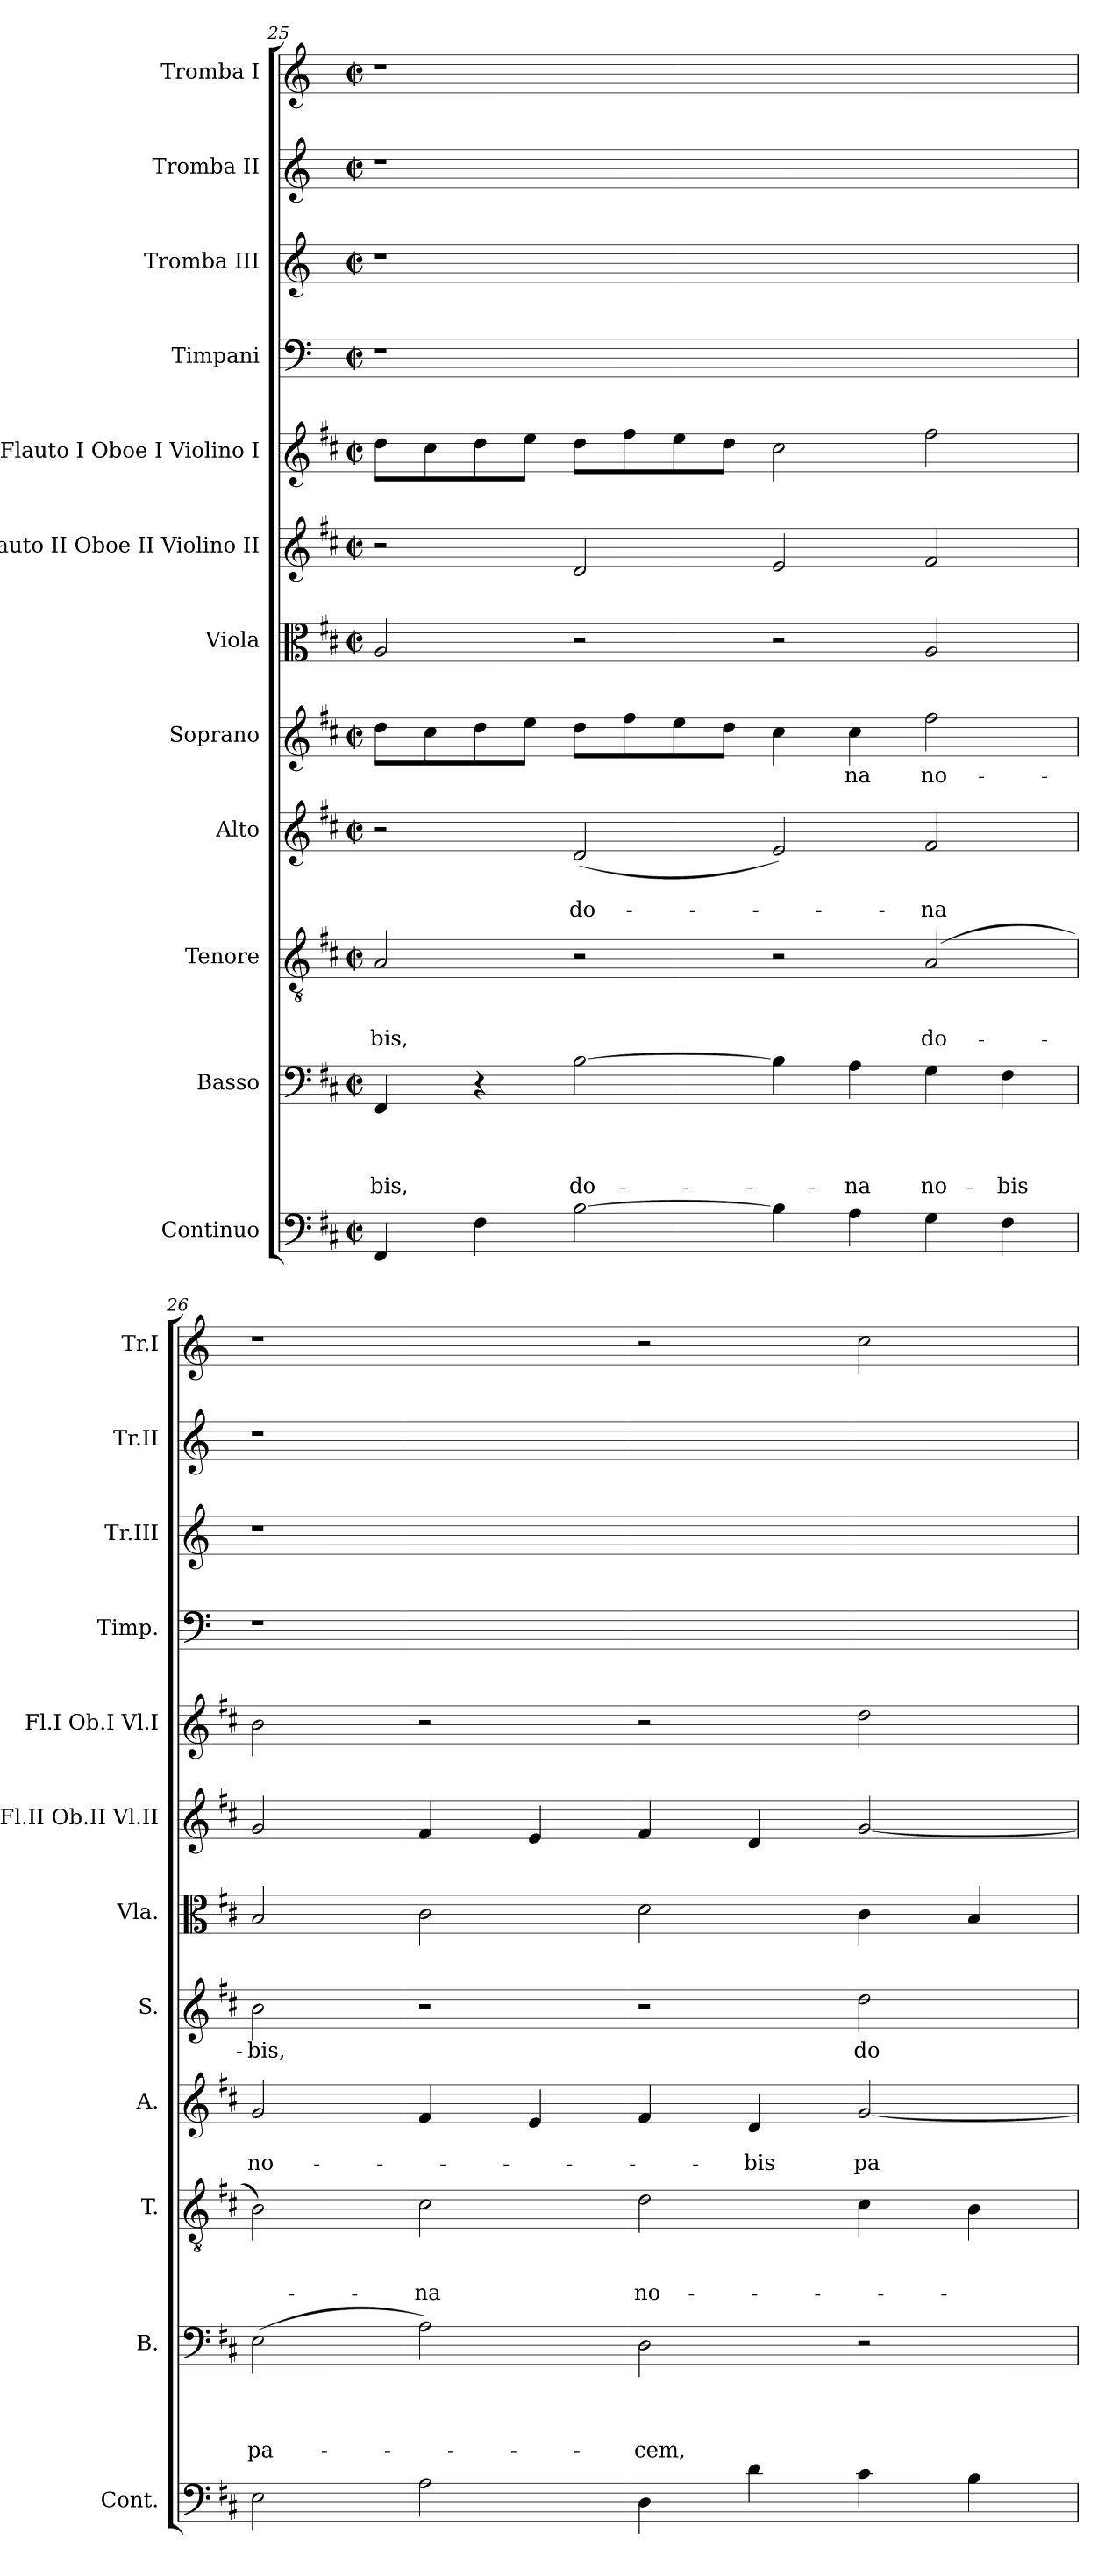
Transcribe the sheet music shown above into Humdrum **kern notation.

**kern	**kern	**text	**text	**text	**text	**kern	**text	**text	**text	**kern	**text	**text	**kern	**text	**kern	**kern	**kern	**kern	**kern	**kern	**kern
*part12	*part11	*part11	*part11	*part11	*part11	*part10	*part10	*part10	*part10	*part9	*part9	*part9	*part8	*part8	*part7	*part6	*part5	*part4	*part3	*part2	*part1
*staff12	*staff11	*staff11	*staff11	*staff11	*staff11	*staff10	*staff10	*staff10	*staff10	*staff9	*staff9	*staff9	*staff8	*staff8	*staff7	*staff6	*staff5	*staff4	*staff3	*staff2	*staff1
*I"Continuo	*I"Basso	*	*	*	*	*I"Tenore	*	*	*	*I"Alto	*	*	*I"Soprano	*	*I"Viola	*I"Flauto II Oboe II Violino II	*I"Flauto I Oboe I Violino I	*I"Timpani	*I"Tromba III	*I"Tromba II	*I"Tromba I
*I'Cont.	*I'B.	*	*	*	*	*I'T.	*	*	*	*I'A.	*	*	*I'S.	*	*I'Vla.	*I'Fl.II Ob.II Vl.II	*I'Fl.I Ob.I Vl.I	*I'Timp.	*I'Tr.III	*I'Tr.II	*I'Tr.I
*clefF4	*clefF4	*	*	*	*	*clefGv2	*	*	*	*clefG2	*	*	*clefG2	*	*clefC3	*clefG2	*clefG2	*clefF4	*clefG2	*clefG2	*clefG2
*	*	*	*	*	*	*	*	*	*	*	*	*	*	*	*	*	*	*ITrd-1c-2	*ITrd-1c-2	*ITrd-1c-2	*ITrd-1c-2
*k[f#c#]	*k[f#c#]	*	*	*	*	*k[f#c#]	*	*	*	*k[f#c#]	*	*	*k[f#c#]	*	*k[f#c#]	*k[f#c#]	*k[f#c#]	*k[f#c#]	*k[f#c#]	*k[f#c#]	*k[f#c#]
*D:	*D:	*	*	*	*	*D:	*	*	*	*D:	*	*	*D:	*	*D:	*D:	*D:	*D:	*D:	*D:	*D:
*M2/2	*M2/2	*	*	*	*	*M2/2	*	*	*	*M2/2	*	*	*M2/2	*	*M2/2	*M2/2	*M2/2	*M2/2	*M2/2	*M2/2	*M2/2
*met(c|)	*met(c|)	*	*	*	*	*met(c|)	*	*	*	*met(c|)	*	*	*met(c|)	*	*met(c|)	*met(c|)	*met(c|)	*met(c|)	*met(c|)	*met(c|)	*met(c|)
=25	=25	=25	=25	=25	=25	=25	=25	=25	=25	=25	=25	=25	=25	=25	=25	=25	=25	=25	=25	=25	=25
!	!	!	!	!	!LO:LY:b	!	!	!	!LO:LY:b	!	!	!	!	!	!	!	!	!	!	!	!
4FF#/	4FF#/	.	.	.	-bis,	2A/	.	.	-bis,	2r	.	.	8dd\L	.	2A/	2r	8dd\L	1r	1r	1r	1r
.	.	.	.	.	.	.	.	.	.	.	.	.	8cc#\	.	.	.	8cc#\	.	.	.	.
4F#\	4r	.	.	.	.	.	.	.	.	.	.	.	8dd\	.	.	.	8dd\	.	.	.	.
.	.	.	.	.	.	.	.	.	.	.	.	.	8ee\J	.	.	.	8ee\J	.	.	.	.
!	!	!	!	!	!LO:LY:b	!	!	!	!	!	!	!LO:LY:b	!	!	!	!	!	!	!	!	!
[2B\	[2B\	.	.	.	do-	2r	.	.	.	(<2d/	.	do-	8dd\L	.	2r	2d/	8dd\L	.	.	.	.
.	.	.	.	.	.	.	.	.	.	.	.	.	8ff#\	.	.	.	8ff#\	.	.	.	.
.	.	.	.	.	.	.	.	.	.	.	.	.	8ee\	.	.	.	8ee\	.	.	.	.
.	.	.	.	.	.	.	.	.	.	.	.	.	8dd\J	.	.	.	8dd\J	.	.	.	.
4B\]	4B\]	.	.	.	.	2r	.	.	.	2e/)	.	.	4cc#\	.	2r	2e/	2cc#\	1ryy	1ryy	1ryy	1ryy
!	!	!	!	!	!LO:LY:b	!	!	!	!	!	!	!	!	!LO:LY:b	!	!	!	!	!	!	!
4A\	4A\	.	.	.	-na	.	.	.	.	.	.	.	4cc#\	-na	.	.	.	.	.	.	.
!	!	!	!	!	!LO:LY:b	!	!	!	!LO:LY:b	!	!	!LO:LY:b	!	!LO:LY:b	!	!	!	!	!	!	!
4G\	4G\	.	.	.	no-	(>2A/	.	.	do-	2f#/	.	-na	2ff#\	no-	2A/	2f#/	2ff#\	.	.	.	.
!	!	!	!	!	!LO:LY:b	!	!	!	!	!	!	!	!	!	!	!	!	!	!	!	!
4F#\	4F#\	.	.	.	-bis	.	.	.	.	.	.	.	.	.	.	.	.	.	.	.	.
=26	=26	=26	=26	=26	=26	=26	=26	=26	=26	=26	=26	=26	=26	=26	=26	=26	=26	=26	=26	=26	=26
!	!	!	!	!	!LO:LY:b	!	!	!	!	!	!	!LO:LY:b	!	!LO:LY:b	!	!	!	!	!	!	!
2E\	(>2E\	.	.	.	pa-	2B\)	.	.	.	2g/	.	no-	2b\	-bis,	2B/	2g/	2b\	1r	1r	1r	1r
!	!	!	!	!	!	!	!	!	!LO:LY:b	!	!	!	!	!	!	!	!	!	!	!	!
2A\	2A\)	.	.	.	.	2c#\	.	.	-na	4f#/	.	.	2r	.	2c#\	4f#/	2r	.	.	.	.
.	.	.	.	.	.	.	.	.	.	4e/	.	.	.	.	.	4e/	.	.	.	.	.
!	!	!	!	!	!LO:LY:b	!	!	!	!LO:LY:b	!	!	!	!	!	!	!	!	!	!	!	!
4D\	2D\	.	.	.	-cem,	2d\	.	.	no-	4f#/	.	.	2r	.	2d\	4f#/	2r	1ryy	1ryy	1ryy	2r
!	!	!	!	!	!	!	!	!	!	!	!	!LO:LY:b	!	!	!	!	!	!	!	!	!
4d\	.	.	.	.	.	.	.	.	.	4d/	.	-bis	.	.	.	4d/	.	.	.	.	.
!	!	!	!	!	!	!	!	!	!	!	!	!LO:LY:b	!	!LO:LY:b	!	!	!	!	!	!	!
4c#\	2r	.	.	.	.	4c#\	.	.	.	[2g/	.	pa-	2dd\	do-	4c#\	[2g/	2dd\	.	.	.	2dd\
4B\	.	.	.	.	.	4B\	.	.	.	.	.	.	.	.	4B/	.	.	.	.	.	.
=	=	=	=	=	=	=	=	=	=	=	=	=	=	=	=	=	=	=	=	=	=
*-	*-	*-	*-	*-	*-	*-	*-	*-	*-	*-	*-	*-	*-	*-	*-	*-	*-	*-	*-	*-	*-
